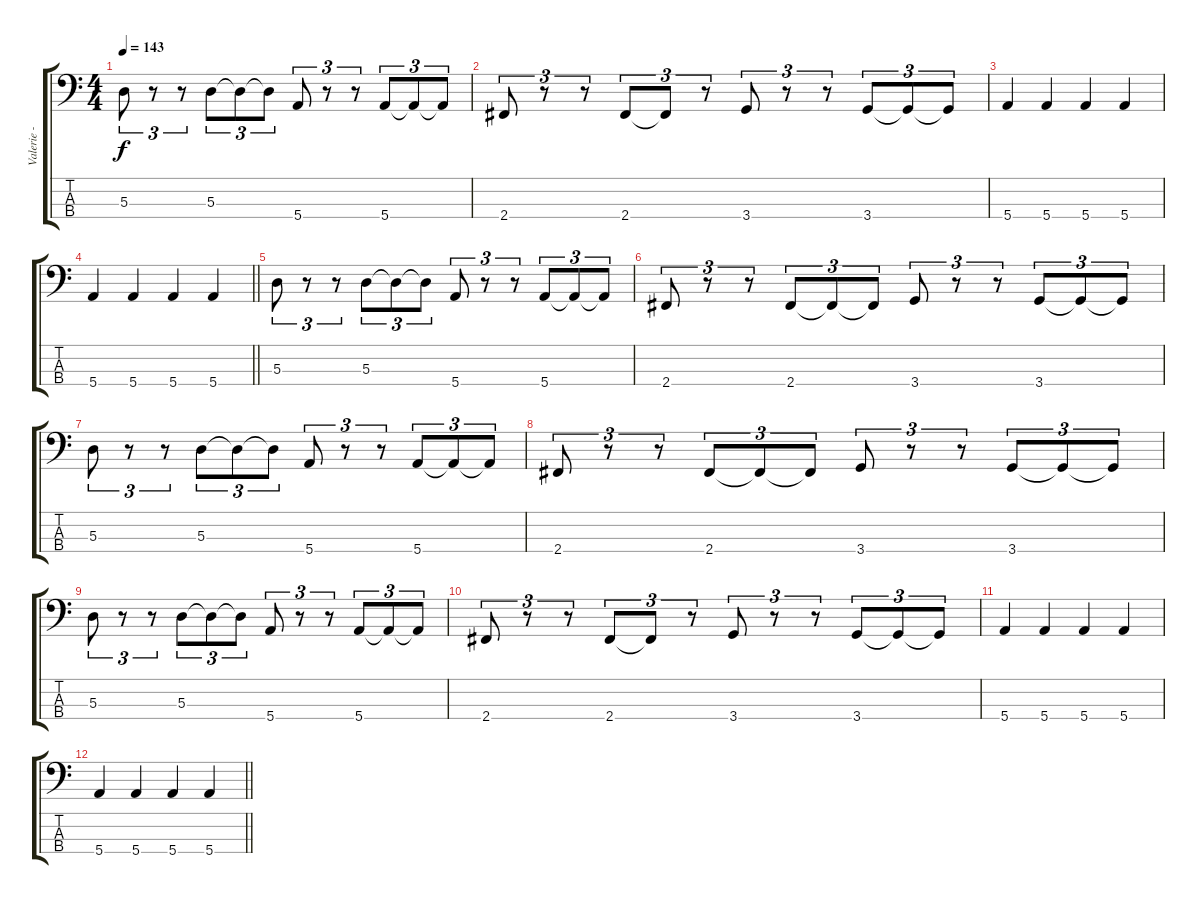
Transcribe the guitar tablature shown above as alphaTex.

\track ("Valerie - Bass" "Valerie - ") {instrument electricbassfinger}
\staff {score tabs}
\tuning (G2 D2 A1 E1) {hide}
\ts (4 4)
\tempo 143
\clef f4
\ks c
5.3.8{tu (3 2) dy f} r.8{tu (3 2)} r.8{tu (3 2)} 5.3.8{tu (3 2)} 5.3{t}.8{tu (3 2)} 5.3{t}.8{tu (3 2)} 5.4.8{tu (3 2)} r.8{tu (3 2)} r.8{tu (3 2)} 5.4.8{tu (3 2)} 5.4{t}.8{tu (3 2)} 5.4{t}.8{tu (3 2)} |
2.4.8{tu (3 2)} r.8{tu (3 2)} r.8{tu (3 2)} 2.4.8{tu (3 2)} 2.4{t}.8{tu (3 2)} r.8{tu (3 2)} 3.4.8{tu (3 2)} r.8{tu (3 2)} r.8{tu (3 2)} 3.4.8{tu (3 2)} 3.4{t}.8{tu (3 2)} 3.4{t}.8{tu (3 2)} |
5.4.4 5.4.4 5.4.4 5.4.4 |
\barLineRight lightlight
5.4.4 5.4.4 5.4.4 5.4.4 |
5.3.8{tu (3 2)} r.8{tu (3 2)} r.8{tu (3 2)} 5.3.8{tu (3 2)} 5.3{t}.8{tu (3 2)} 5.3{t}.8{tu (3 2)} 5.4.8{tu (3 2)} r.8{tu (3 2)} r.8{tu (3 2)} 5.4.8{tu (3 2)} 5.4{t}.8{tu (3 2)} 5.4{t}.8{tu (3 2)} |
2.4.8{tu (3 2)} r.8{tu (3 2)} r.8{tu (3 2)} 2.4.8{tu (3 2)} 2.4{t}.8{tu (3 2)} 2.4{t}.8{tu (3 2)} 3.4.8{tu (3 2)} r.8{tu (3 2)} r.8{tu (3 2)} 3.4.8{tu (3 2)} 3.4{t}.8{tu (3 2)} 3.4{t}.8{tu (3 2)} |
5.3.8{tu (3 2) volume 0} r.8{tu (3 2)} r.8{tu (3 2)} 5.3.8{tu (3 2)} 5.3{t}.8{tu (3 2)} 5.3{t}.8{tu (3 2)} 5.4.8{tu (3 2)} r.8{tu (3 2)} r.8{tu (3 2)} 5.4.8{tu (3 2)} 5.4{t}.8{tu (3 2)} 5.4{t}.8{tu (3 2)} |
2.4.8{tu (3 2)} r.8{tu (3 2)} r.8{tu (3 2)} 2.4.8{tu (3 2)} 2.4{t}.8{tu (3 2)} 2.4{t}.8{tu (3 2)} 3.4.8{tu (3 2)} r.8{tu (3 2)} r.8{tu (3 2)} 3.4.8{tu (3 2)} 3.4{t}.8{tu (3 2)} 3.4{t}.8{tu (3 2)} |
5.3.8{tu (3 2)} r.8{tu (3 2)} r.8{tu (3 2)} 5.3.8{tu (3 2)} 5.3{t}.8{tu (3 2)} 5.3{t}.8{tu (3 2)} 5.4.8{tu (3 2)} r.8{tu (3 2)} r.8{tu (3 2)} 5.4.8{tu (3 2)} 5.4{t}.8{tu (3 2)} 5.4{t}.8{tu (3 2)} |
2.4.8{tu (3 2)} r.8{tu (3 2)} r.8{tu (3 2)} 2.4.8{tu (3 2)} 2.4{t}.8{tu (3 2)} r.8{tu (3 2)} 3.4.8{tu (3 2)} r.8{tu (3 2)} r.8{tu (3 2)} 3.4.8{tu (3 2)} 3.4{t}.8{tu (3 2)} 3.4{t}.8{tu (3 2)} |
5.4.4 5.4.4 5.4.4 5.4.4 |
\barLineRight lightlight
5.4.4 5.4.4 5.4.4 5.4.4
